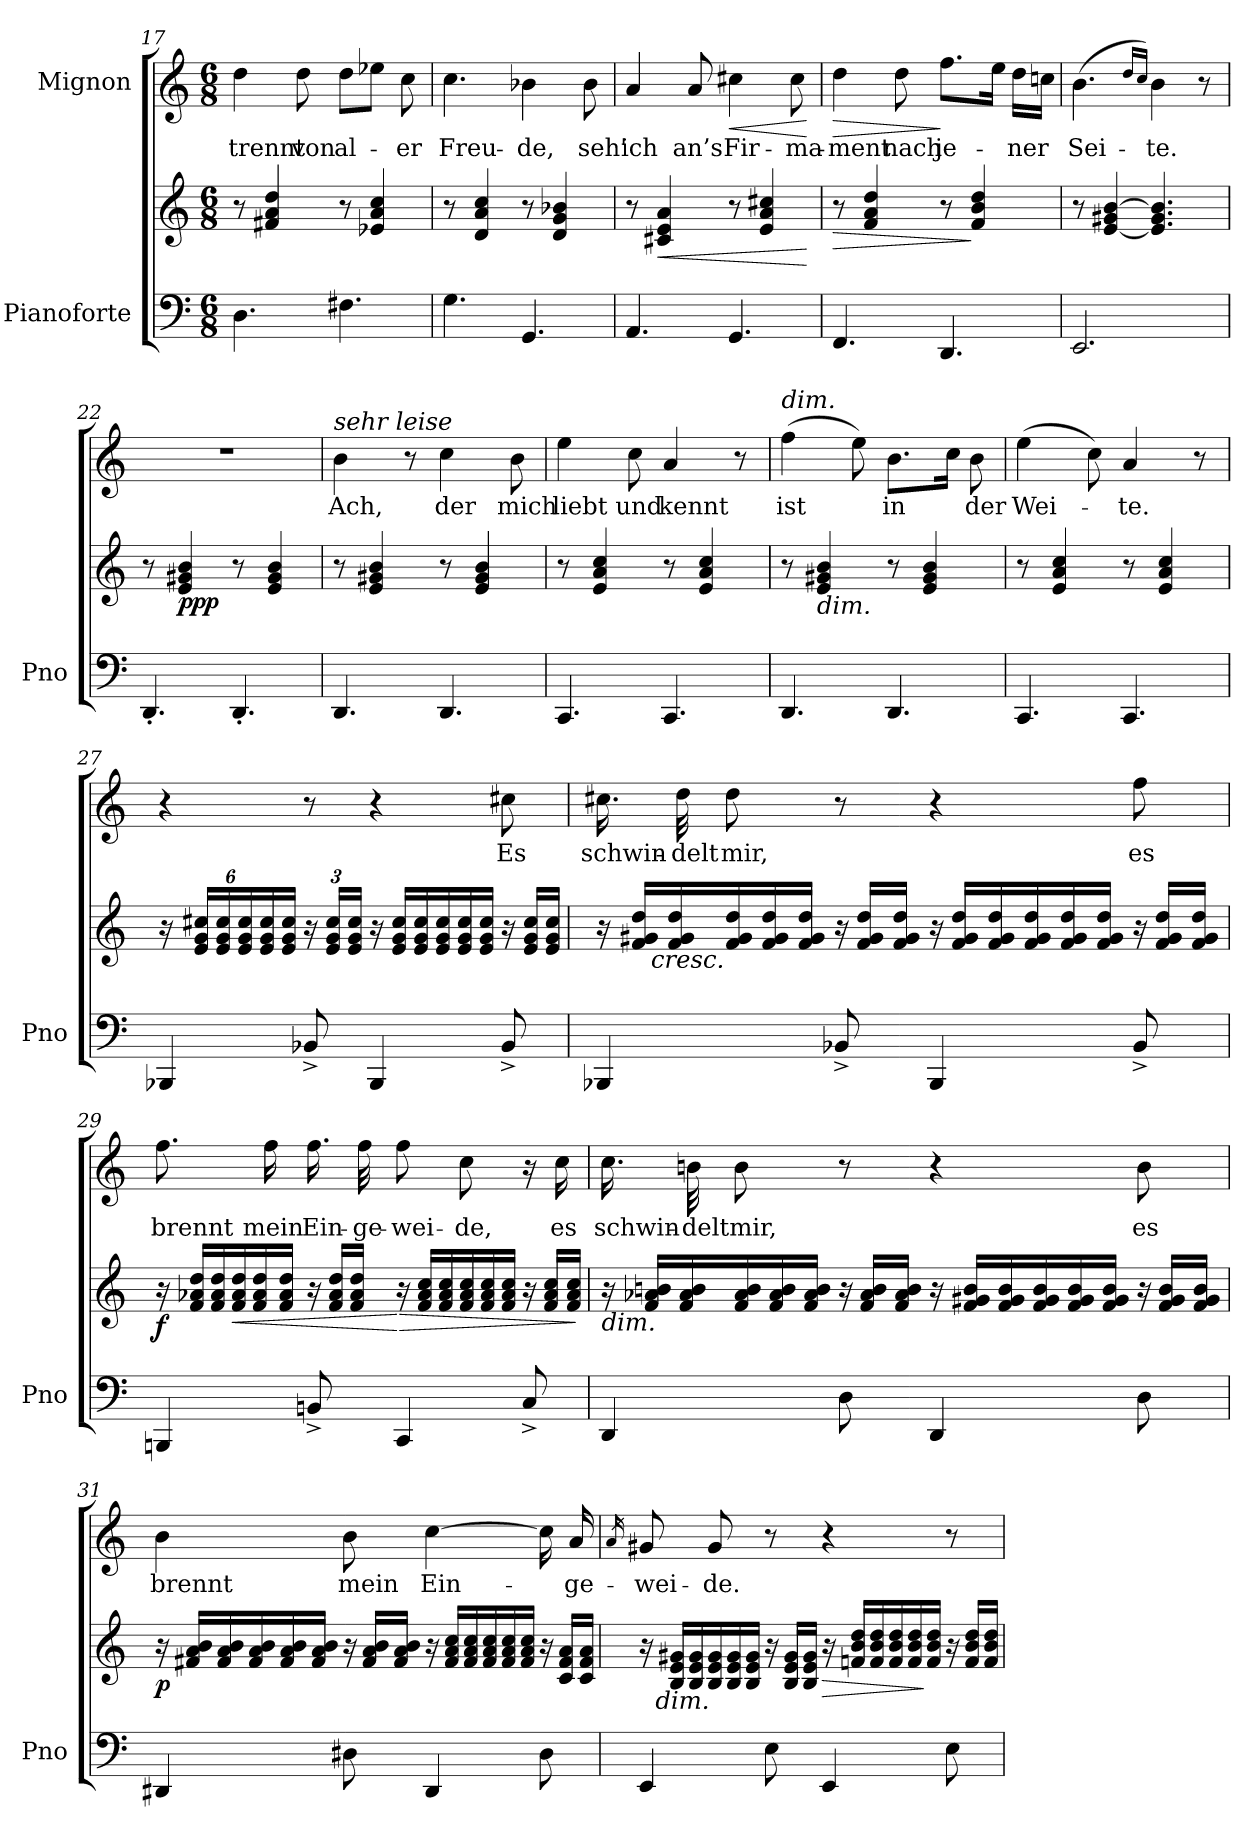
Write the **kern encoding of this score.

**kern	**kern	**dynam	**kern	**text	**dynam
*part2	*part2	*part2	*part1	*part1	*part1
*staff3	*staff2	*staff2/3	*staff1	*staff1	*staff1
*I"Pianoforte	*	*	*I"Mignon	*	*
*I'Pno	*	*	*	*	*
*clefF4	*clefG2	*	*clefG2	*	*
*k[]	*k[]	*	*k[]	*	*
*M6/8	*M6/8	*	*M6/8	*	*
=17	=17	=17	=17	=17	=17
!	!	!	!	!LO:LY:b	!
4.D\	8r	.	4dd\	-trennt	.
.	4f#X/ 4a/ 4dd/	.	.	.	.
!	!	!	!	!LO:LY:b	!
.	.	.	8dd\	von	.
!	!	!	!	!LO:LY:b	!
4.F#X\	8r	.	8dd\L	al-	.
.	4e-X/ 4a/ 4cc/	.	8ee-X\J	.	.
!	!	!	!	!LO:LY:b	!
.	.	.	8cc\	-er	.
=18	=18	=18	=18	=18	=18
!	!	!	!	!LO:LY:b	!
4.G\	8r	.	4.cc\	Freu-	.
.	4d/ 4a/ 4cc/	.	.	.	.
!	!	!	!	!LO:LY:b	!
4.GG/	8r	.	4b-X\	-de,	.
.	4d/ 4g/ 4b-X/	.	.	.	.
!	!	!	!	!LO:LY:b	!
.	.	.	8b-\	seh'	.
!!LO:LB:g=z
=19	=19	=19	=19	=19	=19
!	!	!	!	!LO:LY:b	!
4.AA/	8r	.	4a/	ich	.
!	!	!LO:HP:b	!	!	!
.	4c#X/ 4e/ 4a/	<	.	.	.
!	!	!	!	!LO:LY:b	!
.	.	.	8a/	an’s	.
!	!	!	!	!LO:LY:b	!LO:HP:b
4.GG/	8r	.	4cc#X\	Fir-	<
.	4e/ 4a/ 4cc#X/	.	.	.	.
!	!	!	!	!LO:LY:b	!
.	.	.	8cc#\	-ma-	.
.	.	[	.	.	[
=20	=20	=20	=20	=20	=20
!	!	!LO:HP:b	!	!LO:LY:b	!LO:HP:b
4.FF/	8r	>	4dd\	-ment	>
.	4f/ 4a/ 4dd/	.	.	.	.
!	!	!	!	!LO:LY:b	!
.	.	.	8dd\	nach	.
!	!	!	!	!LO:LY:b	!
4.DD/	8r	.	8.ff\L	je-	]
.	4f/ 4b/ 4dd/	]	.	.	.
.	.	.	16ee\Jk	.	.
!	!	!	!	!LO:LY:b	!
.	.	.	16dd\LL	-ner	.
.	.	.	16ccn\JJ	.	.
=21	=21	=21	=21	=21	=21
!	!	!	!	!LO:LY:b	!
2.EE/	8r	.	(<4.b\	Sei-	.
.	[4e/ 4g#X/ [4b/	.	.	.	.
.	.	.	16qdd/LL	.	.
.	.	.	16qcc/JJ)	.	.
!	!	!	!	!LO:LY:b	!
.	4.e/] 4.g#/ 4.b/]	.	4b\	-te.	.
.	.	.	8r	.	.
=22	=22	=22	=22	=22	=22
4.DD'/	8r	.	2.r	.	.
!	!	!LO:DY:b	!	!	!
.	4e/ 4g#X/ 4b/	ppp	.	.	.
4.DD'/	8r	.	.	.	.
.	4e/ 4g#/ 4b/	.	.	.	.
=23	=23	=23	=23	=23	=23
!	!	!	!LO:TX:a:i:t=sehr leise	!	!
!	!	!	!	!LO:LY:b	!
4.DD/	8r	.	4b\	Ach,	.
.	4e/ 4g#X/ 4b/	.	.	.	.
.	.	.	8r	.	.
!	!	!	!	!LO:LY:b	!
4.DD/	8r	.	4cc\	der	.
.	4e/ 4g#/ 4b/	.	.	.	.
!	!	!	!	!LO:LY:b	!
.	.	.	8b\	mich	.
=24	=24	=24	=24	=24	=24
!	!	!	!	!LO:LY:b	!
4.CC/	8r	.	4ee\	liebt	.
.	4e/ 4a/ 4cc/	.	.	.	.
!	!	!	!	!LO:LY:b	!
.	.	.	8cc\	und	.
!	!	!	!	!LO:LY:b	!
4.CC/	8r	.	4a/	kennt	.
.	4e/ 4a/ 4cc/	.	.	.	.
.	.	.	8r	.	.
=25	=25	=25	=25	=25	=25
!	!	!	!LO:TX:a:i:t=dim.	!	!
!	!	!	!	!LO:LY:b	!
4.DD/	8r	.	(4ff\	ist	.
!	!LO:TX:b:i:t=dim.	!	!	!	!
.	4e/ 4g#X/ 4b/	.	.	.	.
.	.	.	8ee\)	.	.
!	!	!	!	!LO:LY:b	!
4.DD/	8r	.	8.b\L	in	.
.	4e/ 4g#/ 4b/	.	.	.	.
.	.	.	16cc\Jk	.	.
!	!	!	!	!LO:LY:b	!
.	.	.	8b\	der	.
!!LO:PB:g=z
=26	=26	=26	=26	=26	=26
!	!	!	!	!LO:LY:b	!
4.CC/	8r	.	(4ee\	Wei-	.
.	4e/ 4a/ 4cc/	.	.	.	.
.	.	.	8cc\)	.	.
!	!	!	!	!LO:LY:b	!
4.CC/	8r	.	4a/	-te.	.
.	4e/ 4a/ 4cc/	.	.	.	.
.	.	.	8r	.	.
!!LO:PB:g=z
=27	=27	=27	=27	=27	=27
*	*Xbrackettup	*	*	*	*
4BBB-X/	24r	.	4r	.	.
.	24e/ 24g/ 24cc#X/LL	.	.	.	.
.	24e/ 24g/ 24cc#/	.	.	.	.
.	24e/ 24g/ 24cc#/	.	.	.	.
.	24e/ 24g/ 24cc#/	.	.	.	.
.	24e/ 24g/ 24cc#/JJ	.	.	.	.
8BB-X^>/	24r	.	8r	.	.
.	24e/ 24g/ 24cc#/LL	.	.	.	.
.	24e/ 24g/ 24cc#/JJ	.	.	.	.
*	*Xtuplet	*	*	*	*
4BBB-/	24r	.	4r	.	.
.	24e/ 24g/ 24cc#/LL	.	.	.	.
.	24e/ 24g/ 24cc#/	.	.	.	.
.	24e/ 24g/ 24cc#/	.	.	.	.
.	24e/ 24g/ 24cc#/	.	.	.	.
.	24e/ 24g/ 24cc#/JJ	.	.	.	.
!	!	!	!	!LO:LY:b	!
8BB-^>/	24r	.	8cc#X\	Es	.
.	24e/ 24g/ 24cc#/LL	.	.	.	.
.	24e/ 24g/ 24cc#/JJ	.	.	.	.
=28	=28	=28	=28	=28	=28
!	!	!	!	!LO:LY:b	!
4BBB-X/	24r	.	16.cc#X\	schwin-	.
.	24f/ 24g#X/ 24dd/LL	.	.	.	.
!	!LO:TX:b:i:t=cresc.	!	!	!	!
.	24f/ 24g#/ 24dd/	.	.	.	.
!	!	!	!	!LO:LY:b	!
.	.	.	32dd\	-delt	.
!	!	!	!	!LO:LY:b	!
.	24f/ 24g#/ 24dd/	.	8dd\	mir,	.
.	24f/ 24g#/ 24dd/	.	.	.	.
.	24f/ 24g#/ 24dd/JJ	.	.	.	.
8BB-X^>/	24r	.	8r	.	.
.	24f/ 24g#/ 24dd/LL	.	.	.	.
.	24f/ 24g#/ 24dd/JJ	.	.	.	.
4BBB-/	24r	.	4r	.	.
.	24f/ 24g#/ 24dd/LL	.	.	.	.
.	24f/ 24g#/ 24dd/	.	.	.	.
.	24f/ 24g#/ 24dd/	.	.	.	.
.	24f/ 24g#/ 24dd/	.	.	.	.
.	24f/ 24g#/ 24dd/JJ	.	.	.	.
!	!	!	!	!LO:LY:b	!
8BB-^>/	24r	.	8ff\	es	.
.	24f/ 24g#/ 24dd/LL	.	.	.	.
.	24f/ 24g#/ 24dd/JJ	.	.	.	.
!!LO:LB:g=z
=29	=29	=29	=29	=29	=29
!	!	!LO:DY:b	!	!LO:LY:b	!
4BBBn/	24r	f	8.ff\	brennt	.
.	24f/ 24a-X/ 24dd/LL	.	.	.	.
.	24f/ 24a-/ 24dd/	.	.	.	.
!	!	!LO:HP:b	!	!	!
.	24f/ 24a-/ 24dd/	<	.	.	.
.	24f/ 24a-/ 24dd/	.	.	.	.
!	!	!	!	!LO:LY:b	!
.	.	.	16ff\	mein	.
.	24f/ 24a-/ 24dd/JJ	.	.	.	.
!	!	!	!	!LO:LY:b	!
8BBn^>/	24r	.	16.ff\	Ein-	.
.	24f/ 24a-/ 24dd/LL	.	.	.	.
.	24f/ 24a-/ 24dd/JJ	.	.	.	.
!	!	!	!	!LO:LY:b	!
.	.	.	32ff\	-ge-	.
!	!	!LO:HP:n=1:b	!	!LO:LY:b	!
4CC/	24r	[ >	8ff\	-wei-	.
.	24f/ 24a-/ 24cc/LL	.	.	.	.
.	24f/ 24a-/ 24cc/	.	.	.	.
!	!	!	!	!LO:LY:b	!
.	24f/ 24a-/ 24cc/	.	8cc\	-de,	.
.	24f/ 24a-/ 24cc/	.	.	.	.
.	24f/ 24a-/ 24cc/JJ	.	.	.	.
8C^>/	24r	.	16r	.	.
.	24f/ 24a-/ 24cc/LL	.	.	.	.
!	!	!	!	!LO:LY:b	!
.	.	.	16cc\	es	.
.	24f/ 24a-/ 24cc/JJ	.	.	.	.
.	.	]	.	.	.
=30	=30	=30	=30	=30	=30
!	!LO:TX:b:i:t=dim.	!	!	!	!
!	!	!	!	!LO:LY:b	!
4DD/	24r	.	16.cc\	schwin-	.
.	24f/ 24a-X/ 24bn/LL	.	.	.	.
.	24f/ 24a-/ 24b/	.	.	.	.
!	!	!	!	!LO:LY:b	!
.	.	.	32bn\	-delt	.
!	!	!	!	!LO:LY:b	!
.	24f/ 24a-/ 24b/	.	8b\	mir,	.
.	24f/ 24a-/ 24b/	.	.	.	.
.	24f/ 24a-/ 24b/JJ	.	.	.	.
8D\	24r	.	8r	.	.
.	24f/ 24a-/ 24b/LL	.	.	.	.
.	24f/ 24a-/ 24b/JJ	.	.	.	.
4DD/	24r	.	4r	.	.
.	24f/ 24g#X/ 24b/LL	.	.	.	.
.	24f/ 24g#/ 24b/	.	.	.	.
.	24f/ 24g#/ 24b/	.	.	.	.
.	24f/ 24g#/ 24b/	.	.	.	.
.	24f/ 24g#/ 24b/JJ	.	.	.	.
!	!	!	!	!LO:LY:b	!
8D\	24r	.	8b\	es	.
.	24f/ 24g#/ 24b/LL	.	.	.	.
.	24f/ 24g#/ 24b/JJ	.	.	.	.
!!LO:LB:g=z
=31	=31	=31	=31	=31	=31
!	!	!LO:DY:b	!	!LO:LY:b	!
4DD#X/	24r	p	4b\	brennt	.
.	24f#X/ 24a/ 24b/LL	.	.	.	.
.	24f#/ 24a/ 24b/	.	.	.	.
.	24f#/ 24a/ 24b/	.	.	.	.
.	24f#/ 24a/ 24b/	.	.	.	.
.	24f#/ 24a/ 24b/JJ	.	.	.	.
!	!	!	!	!LO:LY:b	!
8D#X\	24r	.	8b\	mein	.
.	24f#/ 24a/ 24b/LL	.	.	.	.
.	24f#/ 24a/ 24b/JJ	.	.	.	.
!	!	!	!	!LO:LY:b	!
4DD#/	24r	.	[4cc\	Ein-	.
.	24f#/ 24a/ 24cc/LL	.	.	.	.
.	24f#/ 24a/ 24cc/	.	.	.	.
.	24f#/ 24a/ 24cc/	.	.	.	.
.	24f#/ 24a/ 24cc/	.	.	.	.
.	24f#/ 24a/ 24cc/JJ	.	.	.	.
8D#\	24r	.	16cc\]	.	.
.	24c/ 24f#/ 24a/LL	.	.	.	.
!	!	!	!	!LO:LY:b	!
.	.	.	16a/	-ge-	.
.	24c/ 24f#/ 24a/JJ	.	.	.	.
!!LO:LB:g=z
=32	=32	=32	=32	=32	=32
.	.	.	16qa/	.	.
!	!	!	!	!LO:LY:b	!
4EE/	24r	.	8g#X/	-wei-	.
!	!LO:TX:b:i:t=dim.	!	!	!	!
.	24B/ 24e/ 24g#X/LL	.	.	.	.
.	24B/ 24e/ 24g#/	.	.	.	.
!	!	!	!	!LO:LY:b	!
.	24B/ 24e/ 24g#/	.	8g#/	-de.	.
.	24B/ 24e/ 24g#/	.	.	.	.
.	24B/ 24e/ 24g#/JJ	.	.	.	.
8E\	24r	.	8r	.	.
.	24B/ 24e/ 24g#/LL	.	.	.	.
.	24B/ 24e/ 24g#/JJ	.	.	.	.
!	!	!LO:HP:b	!	!	!
4EE/	24r	>	4r	.	.
.	24fn/ 24b/ 24dd/LL	.	.	.	.
.	24f/ 24b/ 24dd/	.	.	.	.
.	24f/ 24b/ 24dd/	.	.	.	.
.	24f/ 24b/ 24dd/	.	.	.	.
.	24f/ 24b/ 24dd/JJ	]	.	.	.
8E\	24r	.	8r	.	.
.	24f/ 24b/ 24dd/LL	.	.	.	.
.	24f/ 24b/ 24dd/JJ	.	.	.	.
=	=	=	=	=	=
*-	*-	*-	*-	*-	*-
